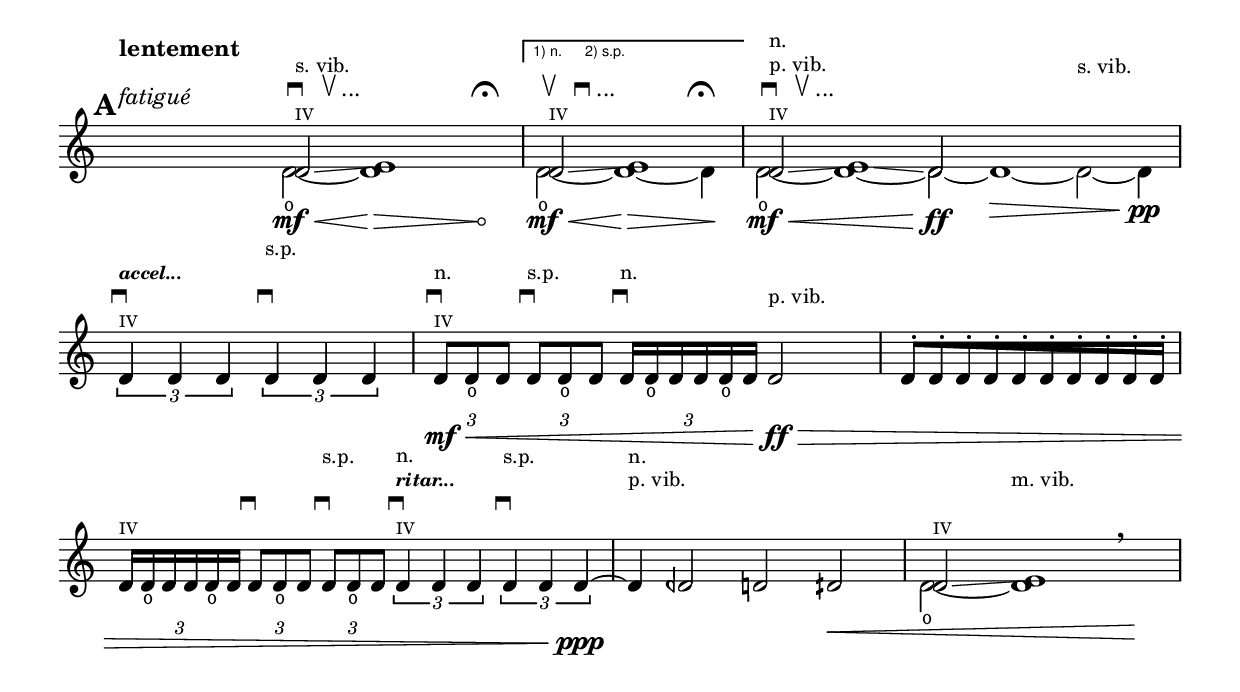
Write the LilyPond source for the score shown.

\version "2.19.2"

\header {
  lsrtags = "headword"

  texidoc = "
Unfretted headword

"
  doctitle = "Unfretted headword"
}
% #!lilypond lcp-extract.ly -*- coding: utf-8; -*-

%%%
%%% les-cinq-pieds:
%%% extract for the lilypond documentaton project
%%%

%% Title:	Les cinq pieds
%% Composer: 	David Séverin
%% Date:	Juillet 2007
%% Instrument:	Violon Solo
%% Dedication:	A mon épouse Lívia De Souza Vidal
%% Additional:	avec l'aide de Krzysztof Wagenaar

%% Statement:

%% Here by, I, the composer, agree that this extract of my composition
%% be in the public domain and can be part of, used and presented in
%% the LilyPond Documention Project.

%% Statement Date: Octber the 9th, 2008


%%%
%%% Abbreviations
%%%

db         = \markup { \musicglyph #"scripts.downbow" }
dub        = \markup { \line { \musicglyph #"scripts.downbow" " " \musicglyph #"scripts.upbow" } }
dubetc     = \markup { \line { \musicglyph #"scripts.downbow" " " \musicglyph #"scripts.upbow" "..." } }

ub         = \markup { \musicglyph #"scripts.upbow" }
udb        = \markup { \line { \musicglyph #"scripts.upbow" " " \musicglyph #"scripts.downbow" } }
udbetc     = \markup { \line { \musicglyph #"scripts.upbow" " " \musicglyph #"scripts.downbow" "..." } }

accel   = \markup \tiny \italic \bold "accel..."
ritar   = \markup \tiny \italic \bold "ritar..."

ignore     = \override NoteColumn.ignore-collision = ##t


%%
%% Strings
%%

svib           = \markup \small "s. vib."
pvib           = \markup \small "p. vib."
mvib           = \markup \small "m. vib."
sulp           = \markup \small "s.p."
norm           = \markup \small "n."

quatre         = \markup \teeny "IV"


%%
%% Shifting Notes
%%

shift      = \once \override NoteColumn.force-hshift = #0.9
shifta     = \once \override NoteColumn.force-hshift = #1.2
shiftb     = \once \override NoteColumn.force-hshift = #1.4


%%
%% Hairpin
%%

% aniente        = "a niente"
aniente        = \once \override Hairpin.circled-tip = ##t


%%
%% Tuplets
%%

tupletbp       = \once \override Staff.TupletBracket.padding = #2.25


%%
%% Flag [Note Head - Stem]
%%

noflag         = \once \override Flag.style = #'no-flag

%%%
%%% Functions
%%%

#(define-markup-command (colmark layout props args)
  (markup-list?)
  (let ((entries (cons (list '(baseline-skip . 2.3)) props)
       ))
   (interpret-markup layout entries
    (make-column-markup
     (map (lambda (arg)
	   (markup arg))
      (reverse args))))))


%%%
%%% Instruments
%%%

ViolinSolo = \relative c' {

  \voiceOne

  \set Score.markFormatter                    = #format-mark-box-numbers
  \override Score.VoltaBracket.font-name      = #"LilyPond Sans Serif"
  \override Score.VoltaBracket.extra-offset   = #'(0 . 1)
  \override SpacingSpanner.uniform-stretching = ##t


  %% Measure 1
  \time 25/8
  \mark \default
  r2 ^\markup \colmark { \italic "fatigué" " " \bold "lentement"} r4 r r8
  <<
    { \shift d2 \glissando ^\markup \colmark { \quatre \dubetc \svib } \shifta e1 } \\
    { d2 \open \mf \< ~ \aniente d1  \! \> r4 r ^\markup \colmark { " " \fermata } \! }
  >>


  %% Measure 2
  \time 7/4
  \set Score.repeatCommands = #'((volta "1) n.      2) s.p."))
  <<
    { \shift d2 \glissando ^\markup \colmark { \quatre \udbetc } \shifta e1 } \\
    { d2 \open \mf \< ~ d1 \! \> ~ d4 ^\markup \colmark { " " \fermata } \! }
  >>
  \set Score.repeatCommands = #'((volta #f))


  %% Measure 3
  \time 15/4
  <<
    { \shift d2 \glissando ^\markup \colmark { \quatre \dubetc \pvib \norm } \shifta e1 \glissando d2 } \\
    { d2 \open \mf \< ~ d1 ~ 2 \ff  ~ d1 \> ~ d2 ^\markup \colmark { " " " " \svib } ~ d4 \pp}
  >>
  \break

  %% Measure 4
  \time 4/4
  \stemUp
  \tupletDown
  \tuplet 3/2 { d4 ^\markup \colmark { \quatre \db \accel } d d }
  \tuplet 3/2 { d4 ^\markup \colmark { " " \db " " \sulp } d d }



  %% Measure 5
  \time 5/4
  \tupletbp \tuplet 3/2 { d8 \mf \< ^\markup \colmark { \quatre \db \norm } d _\open d }
  \tupletbp \tuplet 3/2 { d8 ^\markup \colmark { " " \db \sulp } d _\open d }
  \tupletbp \tuplet 3/2 { d16 ^\markup \colmark { " " \db \norm } d _\open d d d _\open d }
  d2 \ff ^\markup \colmark { " " \pvib } \>


  %% Measure 6
  \time 5/8
  \once \override Beam.grow-direction = #RIGHT  % \featherDurations #(ly:make-moment 2/3)
  { d16 \staccato
    [ d \staccato d \staccato d \staccato d \staccato d \staccato d \staccato d \staccato d \staccato d \staccato]
  }
  \break


  %% Measure 7
  \time 7/4
  \tupletbp \tuplet 3/2 { d16 ^\markup \colmark { \quatre } d _\open d d d _\open d }
  \tupletbp \tuplet 3/2 { d8 ^\markup \colmark { " " \db } d _\open d }
  \tupletbp \tuplet 3/2 { d8 ^\markup \colmark { " " \db " " \sulp } d _\open d }
  \tuplet 3/2 { d4 ^\markup \colmark { \quatre \db \ritar \norm } d d }
  \tuplet 3/2 { d4 ^\markup \colmark { " " \db " " \sulp } d d \ppp ~ }


  %% Measure 8
  d4 ^\markup \colmark { " " " " \pvib \norm }
  deh2 d dih \<


  %% Measure 9
  <<
    { \shift d2 \glissando ^\markup \colmark { \quatre } \shifta e1 } \\
    { d2 \open ~ d1  ^\markup \colmark { " " " " \mvib } }
  >>
  \breathe r4 \!

}


%%%
%%% Score
%%%

\score {

  <<
    \relative c' <<
      \new Staff \ViolinSolo
    >>

    \hide Score.Rest
    \set Score.defaultBarType          = "-"
  >>

  \layout  {
    indent       = 0.0
    \context {
      \Staff
      \remove "Time_signature_engraver"
    }
    \context {
      \Score
      \remove "Bar_number_engraver"
    }
  }
}
